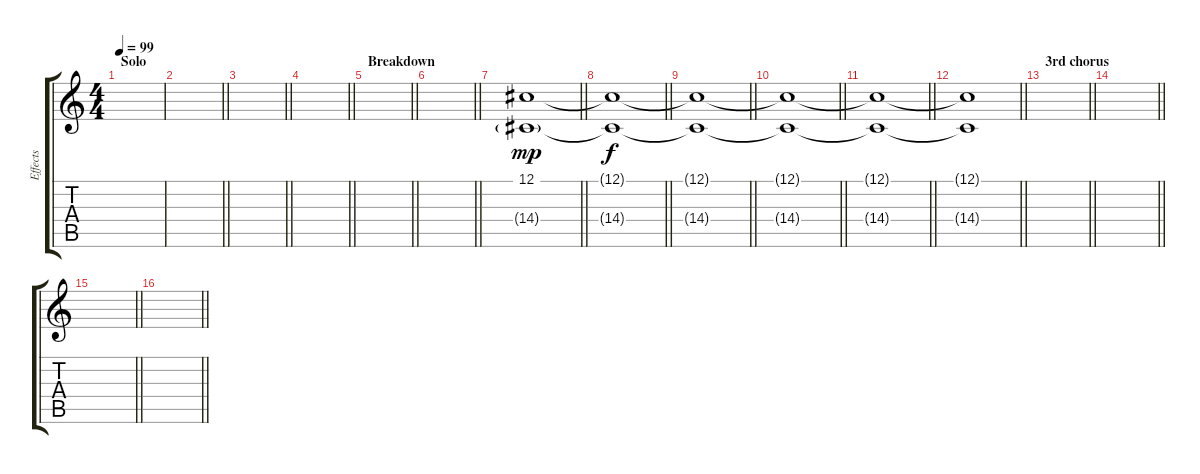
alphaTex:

\track ("Effects" "Effects") {instrument fx4atmosphere}
\staff {score tabs}
\tuning (Db4 Ab3 E3 B2 Gb2 B1) {hide}
\ts (4 4)
\section ("" "Solo")
\tempo 99
\clef g2
\ks c
|
\barLineRight lightlight
|
\barLineRight lightlight
|
\barLineRight lightlight
|
\section ("" "Breakdown")
\barLineRight lightlight
|
\barLineRight lightlight
|
\barLineRight lightlight
(12.1 14.4{g}).1{dy mp volume 10} |
\barLineRight lightlight
(12.1{t} 14.4{t}).1{dy f} |
\barLineRight lightlight
(12.1{t} 14.4{t}).1 |
\barLineRight lightlight
(12.1{t} 14.4{t}).1 |
\barLineRight lightlight
(12.1{t} 14.4{t}).1 |
\barLineRight lightlight
(12.1{t} 14.4{t}).1 |
\section ("" "3rd chorus")
\barLineRight lightlight
|
\barLineRight lightlight
|
\barLineRight lightlight
|
\barLineRight lightlight
